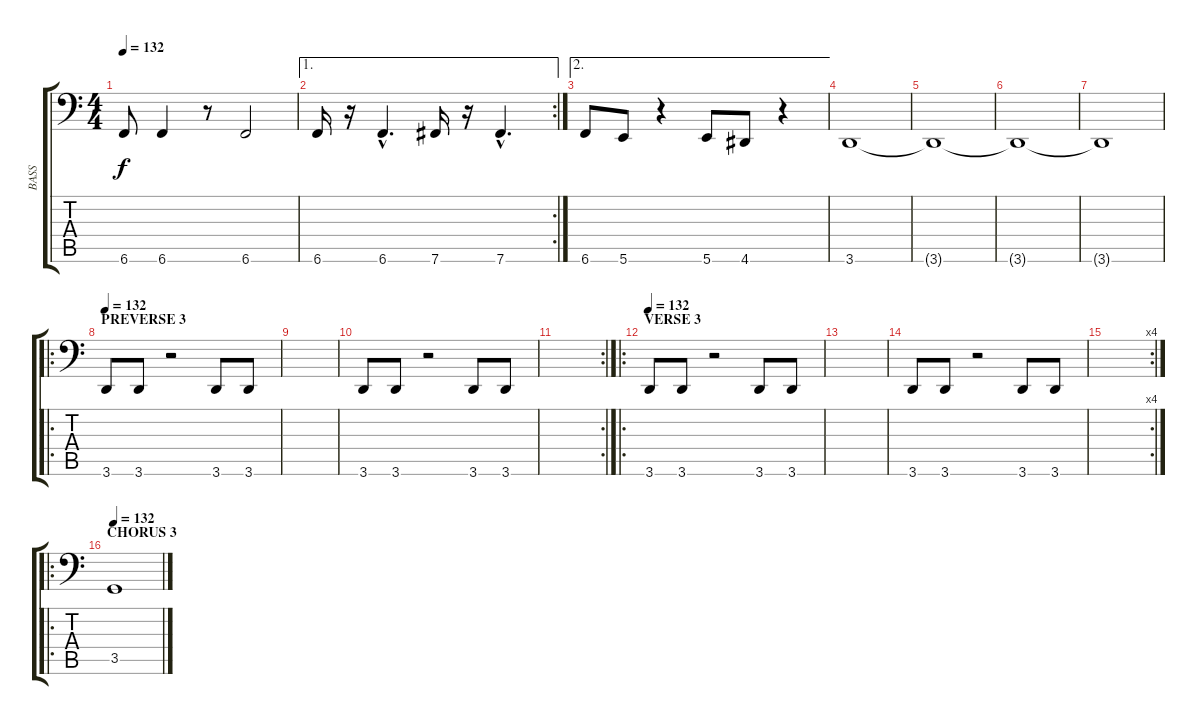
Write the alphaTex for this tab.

\track ("BASS" "BASS") {instrument electricbassfinger}
\staff {score tabs}
\tuning (C3 G2 D2 A1 E1 B0) {hide}
\ts (4 4)
\tempo 132
\clef f4
\ks c
6.6{t}.8{dy f} 6.6.4 r.8 6.6.2 |
\ae 1
\rc 2
6.6.16 r.16 6.6{hac}.4{d} 7.6.16 r.16 7.6{hac}.4{d} |
\ae 2
6.6.8 5.6.8 r.4 5.6.8 4.6.8 r.4 |
3.6.1 |
3.6{t}.1 |
3.6{t}.1 |
3.6{t}.1 |
\ro
\section ("" "PREVERSE 3")
\tempo 132
3.6.8 3.6.8 r.2 3.6.8 3.6.8 |
|
3.6.8 3.6.8 r.2 3.6.8 3.6.8 |
\rc 2
|
\ro
\section ("" "VERSE 3")
\tempo 132
3.6.8 3.6.8 r.2 3.6.8 3.6.8 |
|
3.6.8 3.6.8 r.2 3.6.8 3.6.8 |
\rc 4
|
\ro
\section ("" "CHORUS 3")
\tempo 132
3.5.1
